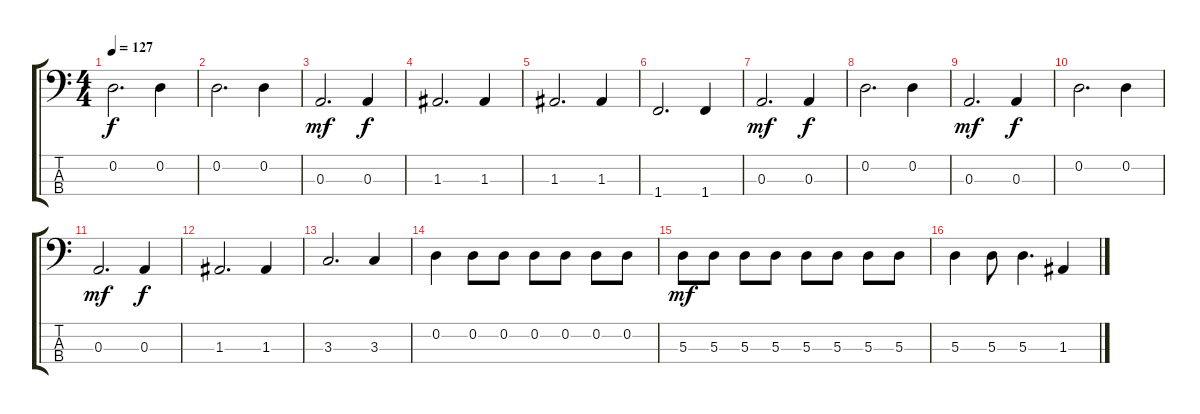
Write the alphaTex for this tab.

\track "" {instrument electricbassfinger}
\staff {score tabs}
\tuning (G2 D2 A1 E1) {hide}
\ts (4 4)
\tempo 127
\clef f4
\ks c
0.2.2{d dy f} 0.2.4 |
0.2.2{d} 0.2.4 |
0.3.2{d dy mf} 0.3.4{dy f} |
1.3.2{d} 1.3.4 |
1.3.2{d} 1.3.4 |
1.4.2{d} 1.4.4 |
0.3.2{d dy mf} 0.3.4{dy f} |
0.2.2{d} 0.2.4 |
0.3.2{d dy mf} 0.3.4{dy f} |
0.2.2{d} 0.2.4 |
0.3.2{d dy mf} 0.3.4{dy f} |
1.3.2{d} 1.3.4 |
3.3.2{d} 3.3.4 |
0.2.4 0.2.8 0.2.8 0.2.8 0.2.8 0.2.8 0.2.8 |
5.3.8{dy mf} 5.3.8 5.3.8 5.3.8 5.3.8 5.3.8 5.3.8 5.3.8 |
5.3.4 5.3.8 5.3.4{d} 1.3.4
